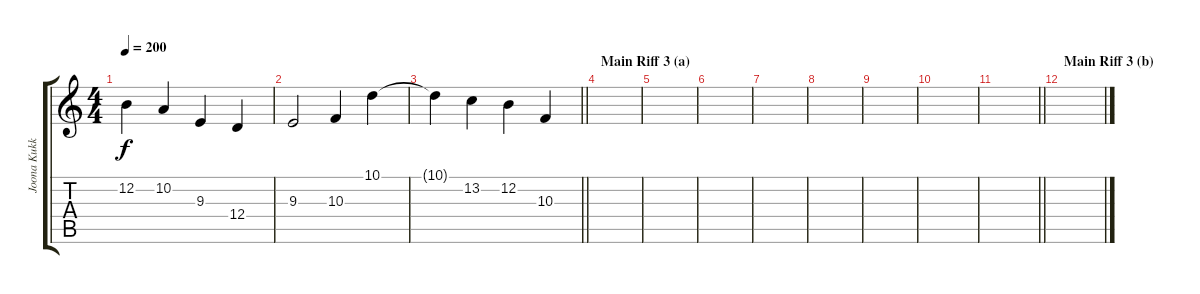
\track ("Joona Kukkola (keyboard)" "Joona Kukk") {instrument stringensemble1}
\staff {score tabs}
\tuning (E4 B3 G3 D3 A2 E2) {hide}
\ts (4 4)
\tempo 200
\clef g2
\ks aminor
12.2{t}.4{dy f} 10.2.4 9.3.4 12.4.4 |
9.3.2 10.3.4 10.1.4 |
\barLineRight lightlight
10.1{t}.4 13.2.4 12.2.4 10.3.4 |
\section ("" "Main Riff 3 (a)")
\ks c
|
|
|
|
|
|
|
\barLineRight lightlight
|
\section ("" "Main Riff 3 (b)")
